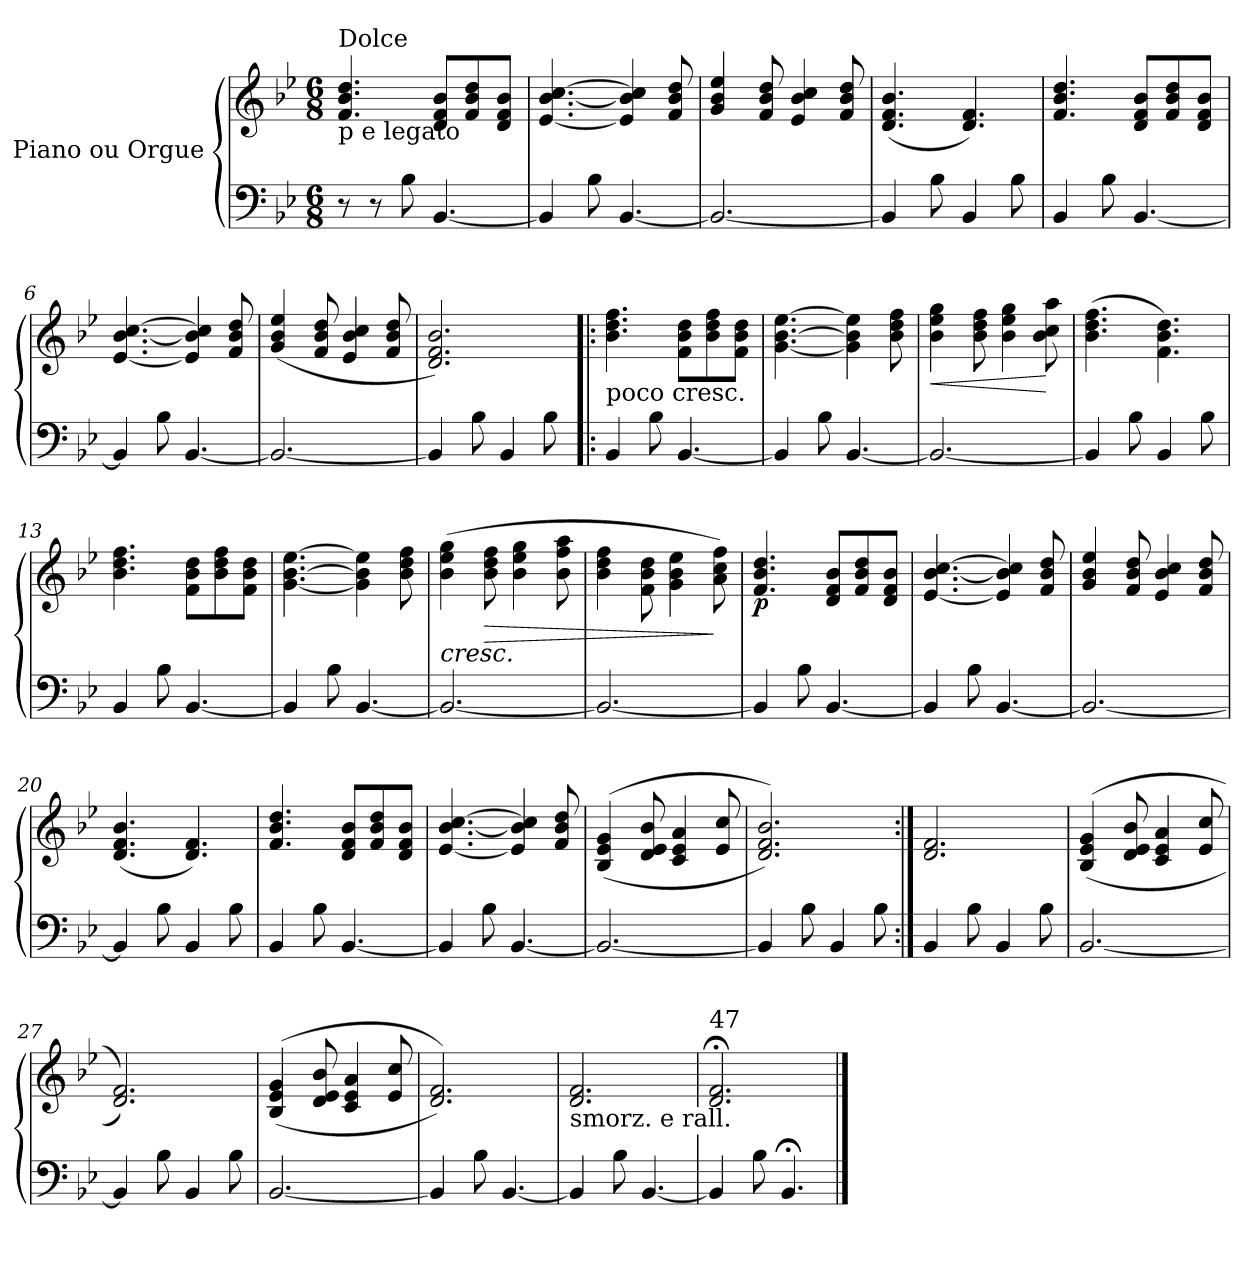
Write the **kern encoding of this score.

**kern	**kern	**dynam
*part1	*part1	*part1
*staff2	*staff1	*staff1/2
*I"Piano   ou Orgue	*	*
*clefF4	*clefG2	*
*k[b-e-]	*k[b-e-]	*
*B-:	*B-:	*
*M6/8	*M6/8	*
=1	=1	=1
!	!LO:TX:b:t=p e legato	!
!	!LO:TX:a:t=Dolce	!
8r	4.f/ 4.b-/ 4.dd/	.
8r	.	.
8B-\	.	.
[4.BB-/	8d/ 8f/ 8b-/L	.
.	8f/ 8b-/ 8dd/	.
.	8d/ 8f/ 8b-/J	.
=2	=2	=2
4BB-/]	[4.e-/ [4.b-/ [4.cc/	.
8B-\	.	.
[4.BB-/	4e-/] 4b-/] 4cc/]	.
.	8f/ 8b-/ 8dd/	.
=3	=3	=3
2.BB-/_	4g/ 4b-/ 4ee-/	.
.	8f/ 8b-/ 8dd/	.
.	4e-/ 4b-/ 4cc/	.
.	8f/ 8b-/ 8dd/	.
=4	=4	=4
4BB-/]	(4.d/ 4.f/ 4.b-/	.
8B-\	.	.
4BB-/	4.d/ 4.f/)	.
8B-\	.	.
=5	=5	=5
4BB-/	4.f/ 4.b-/ 4.dd/	.
8B-\	.	.
[4.BB-/	8d/ 8f/ 8b-/L	.
.	8f/ 8b-/ 8dd/	.
.	8d/ 8f/ 8b-/J	.
!!LO:LB:g=z
=6	=6	=6
4BB-/]	[4.e-/ [4.b-/ [4.cc/	.
8B-\	.	.
[4.BB-/	4e-/] 4b-/] 4cc/]	.
.	8f/ 8b-/ 8dd/	.
=7	=7	=7
2.BB-/_	(4g/ 4b-/ 4ee-/	.
.	8f/ 8b-/ 8dd/	.
.	4e-/ 4b-/ 4cc/	.
.	8f/ 8b-/ 8dd/	.
=8	=8	=8
4BB-/]	2.d/ 2.f/ 2.b-/)	.
8B-\	.	.
4BB-/	.	.
8B-\	.	.
=9!|:	=9!|:	=9!|:
!	!LO:TX:b:t=poco cresc.	!
4BB-/	4.b-\ 4.dd\ 4.ff\	.
8B-\	.	.
[4.BB-/	8f\ 8b-\ 8dd\L	.
.	8b-\ 8dd\ 8ff\	.
.	8f\ 8b-\ 8dd\J	.
=10	=10	=10
4BB-/]	[4.g\ [4.b-\ [4.ee-\	.
8B-\	.	.
[4.BB-/	4g\] 4b-\] 4ee-\]	.
.	8b-\ 8dd\ 8ff\	.
=11	=11	=11
!	!	!LO:HP:b
2.BB-/_	4b-\ 4ee-\ 4gg\	<
.	8b-\ 8dd\ 8ff\	.
.	4b-\ 4ee-\ 4gg\	.
.	8b-\ 8cc\ 8aa\	[
=12	=12	=12
4BB-/]	(4.b-\ 4.dd\ 4.ff\	.
8B-\	.	.
4BB-/	4.f\ 4.b-\ 4.dd\)	.
8B-\	.	.
!!LO:LB:g=z
=13	=13	=13
4BB-/	4.b-\ 4.dd\ 4.ff\	.
8B-\	.	.
[4.BB-/	8f\ 8b-\ 8dd\L	.
.	8b-\ 8dd\ 8ff\	.
.	8f\ 8b-\ 8dd\J	.
=14	=14	=14
4BB-/]	[4.g\ [4.b-\ [4.ee-\	.
8B-\	.	.
[4.BB-/	4g\] 4b-\] 4ee-\]	.
.	8b-\ 8dd\ 8ff\	.
=15	=15	=15
!	!	!LO:HP:b
2.BB-/_	(4b-\ 4ee-\ 4gg\	<
!	!	!LO:HP:b
.	8b-\ 8dd\ 8ff\	>
.	4b-\ 4ee-\ 4gg\	.
.	8b-\ 8ff\ 8aa\	.
=16	=16	=16
2.BB-/_	4b-\ 4dd\ 4ff\	.
.	8f\ 8b-\ 8dd\	.
.	4g\ 4b-\ 4ee-\	.
.	8a\ 8cc\ 8ff\)	[ ]
=17	=17	=17
!	!	!LO:DY:b
4BB-/]	4.f/ 4.b-/ 4.dd/	p
8B-\	.	.
[4.BB-/	8d/ 8f/ 8b-/L	.
.	8f/ 8b-/ 8dd/	.
.	8d/ 8f/ 8b-/J	.
=18	=18	=18
4BB-/]	[4.e-/ [4.b-/ [4.cc/	.
8B-\	.	.
[4.BB-/	4e-/] 4b-/] 4cc/]	.
.	8f/ 8b-/ 8dd/	.
=19	=19	=19
2.BB-/_	4g/ 4b-/ 4ee-/	.
.	8f/ 8b-/ 8dd/	.
.	4e-/ 4b-/ 4cc/	.
.	8f/ 8b-/ 8dd/	.
!!LO:LB:g=z
=20	=20	=20
4BB-/]	(4.d/ 4.f/ 4.b-/	.
8B-\	.	.
4BB-/	4.d/ 4.f/)	.
8B-\	.	.
=21	=21	=21
4BB-/	4.f/ 4.b-/ 4.dd/	.
8B-\	.	.
[4.BB-/	8d/ 8f/ 8b-/L	.
.	8f/ 8b-/ 8dd/	.
.	8d/ 8f/ 8b-/J	.
=22	=22	=22
4BB-/]	[4.e-/ [4.b-/ [4.cc/	.
8B-\	.	.
[4.BB-/	4e-/] 4b-/] 4cc/]	.
.	8f/ 8b-/ 8dd/	.
=23	=23	=23
2.BB-/_	((4B-/ 4e-/ 4g/	.
.	8d/ 8e-/ 8b-/	.
.	4c/ 4e-/ 4a/	.
.	8e-/ 8cc/	.
=24	=24	=24
4BB-/]	2.d/ 2.f/ 2.b-/))	.
8B-\	.	.
4BB-/	.	.
8B-\	.	.
=25:|!	=25:|!	=25:|!
4BB-/	2.d/ 2.f/	.
8B-\	.	.
4BB-/	.	.
8B-\	.	.
!!LO:LB:g=z
=26	=26	=26
[2.BB-/	((4B-/ 4e-/ 4g/	.
.	8d/ 8e-/ 8b-/	.
.	4c/ 4e-/ 4a/	.
.	8e-/ 8cc/	.
=27	=27	=27
4BB-/]	2.d/ 2.f/))	.
8B-\	.	.
4BB-/	.	.
8B-\	.	.
=28	=28	=28
[2.BB-/	((4B-/ 4e-/ 4g/	.
.	8d/ 8e-/ 8b-/	.
.	4c/ 4e-/ 4a/	.
.	8e-/ 8cc/	.
=29	=29	=29
4BB-/]	2.d/ 2.f/))	.
8B-\	.	.
[4.BB-/	.	.
=30	=30	=30
!	!LO:TX:b:t=smorz. e rall.	!
4BB-/]	2.d/ 2.f/	.
8B-\	.	.
[4.BB-/	.	.
=31	=31	=31
!	!LO:TX:a:t=47	!
4BB-/]	2.d/;< 2.f/;<	.
8B-\	.	.
4.BB-;/	.	.
==	==	==
*-	*-	*-
